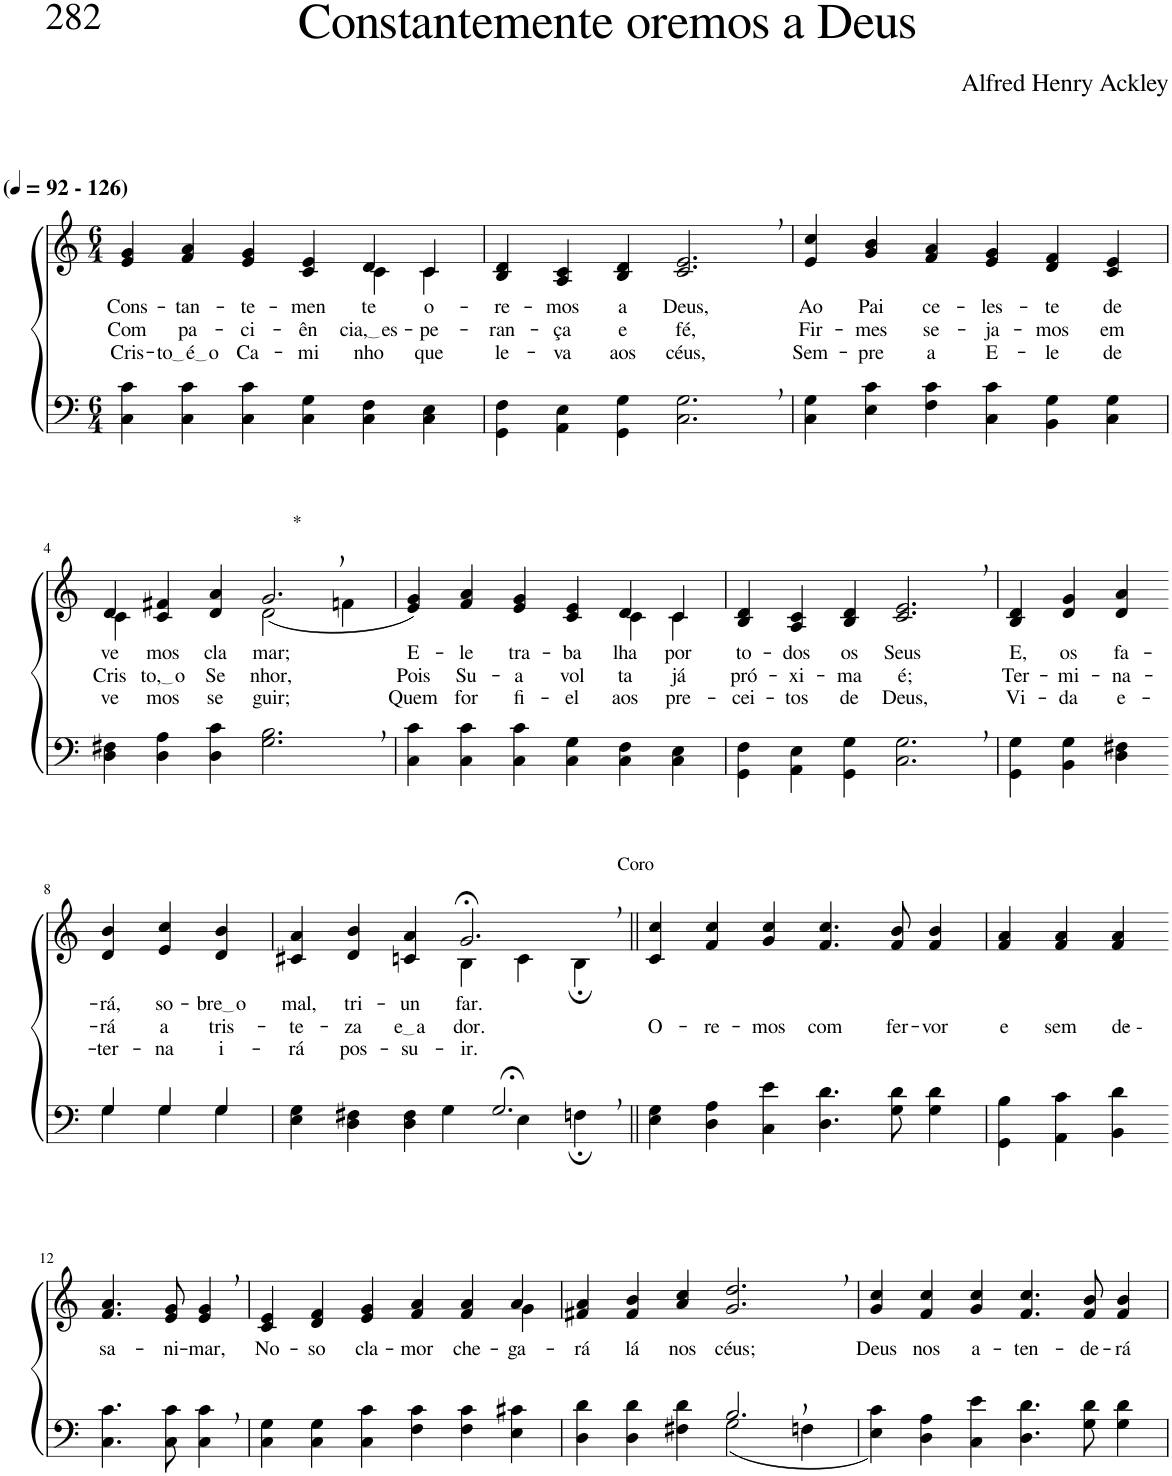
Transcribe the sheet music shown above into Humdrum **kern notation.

**kern	**kern	**text	**text	**text
*part2	*part1	*part1	*part1	*part1
*staff2	*staff1	*staff1	*staff1	*staff1
*I"Parte III e IV	*I"Parte I e II	*	*	*
*clefF4	*clefG2	*	*	*
*k[]	*k[]	*	*	*
*M6/4	*M6/4	*	*	*
*MM92	*MM92	*	*	*
=1	=1	=1	=1	=1
!	!LO:TX:a:B:t=(	!	!	!
!	!LO:TX:a:B:t=- 126)	!	!	!
!	!	!LO:LY:b	!LO:LY:b	!LO:LY:b
*	*^	*	*	*
4C\ 4c\	4e/ 4g/	1ryy	Cons-	Com	Cris-
!	!	!	!LO:LY:b	!LO:LY:b	!LO:LY:b
4C\ 4c\	4f/ 4a/	.	-tan-	pa-	to é o
!	!	!	!LO:LY:b	!LO:LY:b	!LO:LY:b
4C\ 4c\	4e/ 4g/	.	-te-	-ci-	Ca-
!	!	!	!LO:LY:b	!LO:LY:b	!LO:LY:b
4C\ 4G\	4c/ 4e/	.	-men-	-ên-	-mi-
!	!	!	!LO:LY:b	!LO:LY:b	!LO:LY:b
4C\ 4F\	4d/	4c\	-te	cia, es	-nho
!	!	!	!LO:LY:b	!LO:LY:b	!LO:LY:b
4C\ 4E\	4c/	4c\	o-	-pe-	que
=2	=2	=2	=2	=2	=2
!	!	!	!LO:LY:b	!LO:LY:b	!LO:LY:b
*	*v	*v	*	*	*
4GG\ 4F\	4B/ 4d/	-re-	ran-	le-
!	!	!LO:LY:b	!LO:LY:b	!LO:LY:b
4AA\ 4E\	4A/ 4c/	-mos	-ça	-va
!	!	!LO:LY:b	!LO:LY:b	!LO:LY:b
4GG\ 4G\	4B/ 4d/	a	e	aos
!	!	!LO:LY:b	!LO:LY:b	!LO:LY:b
2.C\, 2.G\,	2.c/, 2.e/,	Deus,	fé,	céus,
=3	=3	=3	=3	=3
!	!	!LO:LY:b	!LO:LY:b	!LO:LY:b
4C\ 4G\	4e/ 4cc/	Ao	Fir-	Sem-
!	!	!LO:LY:b	!LO:LY:b	!LO:LY:b
4E\ 4c\	4g/ 4b/	Pai	-mes	-pre
!	!	!LO:LY:b	!LO:LY:b	!LO:LY:b
4F\ 4c\	4f/ 4a/	ce-	se-	a
!	!	!LO:LY:b	!LO:LY:b	!LO:LY:b
4C\ 4c\	4e/ 4g/	-les-	-ja-	E-
!	!	!LO:LY:b	!LO:LY:b	!LO:LY:b
4BB\ 4G\	4d/ 4f/	-te	-mos	-le
!	!	!LO:LY:b	!LO:LY:b	!LO:LY:b
4C\ 4G\	4c/ 4e/	de-	em	de-
!!LO:LB:g=z
=4	=4	=4	=4	=4
*	*^	*	*	*
!	!	!	!LO:LY:b	!LO:LY:b	!LO:LY:b
*	*	*^	*	*	*
4D\ 4F#X\	4d/	4c\	2.ryy	-ve-	-Cris-	-ve-
!	!	!	!	!LO:LY:b	!LO:LY:b	!LO:LY:b
4D\ 4A\	4c/ 4f#X/	1ryy	.	-mos	to, o	-mos
!	!	!	!	!LO:LY:b	!LO:LY:b	!LO:LY:b
4D\ 4c\	4d/ 4a/	.	.	cla-	Se-	se-
!	!LO:TX:a:t=*	!	!	!	!	!
!	!	!	!	!LO:LY:b	!LO:LY:b	!LO:LY:b
2.G\, 2.B\,	2.g,/	.	(2d\	-mar;	-nhor,	-guir;
.	.	4ryy	4fn\	.	.	.
=5	=5	=5	=5	=5	=5	=5
!	!	!	!	!LO:LY:b	!LO:LY:b	!LO:LY:b
*	*	*v	*v	*	*	*
4C\ 4c\	4e/ 4g/)	1ryy	-E-	Pois	Quem
!	!	!	!LO:LY:b	!LO:LY:b	!LO:LY:b
4C\ 4c\	4f/ 4a/	.	-le	Su-	for
!	!	!	!LO:LY:b	!LO:LY:b	!LO:LY:b
4C\ 4c\	4e/ 4g/	.	tra-	-a	fi-
!	!	!	!LO:LY:b	!LO:LY:b	!LO:LY:b
4C\ 4G\	4c/ 4e/	.	-ba-	vol-	-el
!	!	!	!LO:LY:b	!LO:LY:b	!LO:LY:b
4C\ 4F\	4d/	4c\	-lha	-ta	aos
!	!	!	!LO:LY:b	!LO:LY:b	!LO:LY:b
4C\ 4E\	4c/	4c\	por	já	pre-
=6	=6	=6	=6	=6	=6
!	!	!	!LO:LY:b	!LO:LY:b	!LO:LY:b
*	*v	*v	*	*	*
4GG\ 4F\	4B/ 4d/	to-	pró-	-cei-
!	!	!LO:LY:b	!LO:LY:b	!LO:LY:b
4AA\ 4E\	4A/ 4c/	-dos	-xi-	-tos
!	!	!LO:LY:b	!LO:LY:b	!LO:LY:b
4GG\ 4G\	4B/ 4d/	os	-ma	de
!	!	!LO:LY:b	!LO:LY:b	!LO:LY:b
2.C\, 2.G\,	2.c/, 2.e/,	Seus	é;	Deus,
=7	=7	=7	=7	=7
!	!	!LO:LY:b	!LO:LY:b	!LO:LY:b
4GG\ 4G\	4B/ 4d/	E,	Ter-	Vi-
!	!	!LO:LY:b	!LO:LY:b	!LO:LY:b
4BB\ 4G\	4d/ 4g/	os	-mi-	-da
!	!	!LO:LY:b	!LO:LY:b	!LO:LY:b
4D\ 4F#X\	4d/ 4a/	fa-	-na-	e-
!!LO:LB:g=z
=8-	=8-	=8-	=8-	=8-
*^	*	*	*	*
!	!	!	!LO:LY:b	!LO:LY:b	!LO:LY:b
4G/	4G\	4d/ 4b/	-rá,	rá	-ter-
!	!	!	!LO:LY:b	!LO:LY:b	!LO:LY:b
4G/	4G\	4e/ 4cc/	so-	a	-na
!	!	!	!LO:LY:b	!LO:LY:b	!LO:LY:b
4G/	4G\	4d/ 4b/	bre o	tris-	i-
=9	=9	=9	=9	=9	=9
!	!	!	!LO:LY:b	!LO:LY:b	!LO:LY:b
*	*	*^	*	*	*
2.ryy	4E\ 4G\	4c#X/ 4a/	2.ryy	mal,	-te-	-rá
!	!	!	!	!LO:LY:b	!LO:LY:b	!LO:LY:b
.	4D\ 4F#X\	4d/ 4b/	.	tri-	-za	pos-
!	!	!	!	!LO:LY:b	!LO:LY:b	!LO:LY:b
.	4D\ 4F#\	4cn/ 4a/	.	-un-	e a	-su-
!	!	!	!	!	!LO:LY:b	!LO:LY:b
!	!	!	!	!LO:LY:b	!	!
2.G;<,/	4G\	2.g;<,/	4B\	far.	dor.	-ir.
.	4E\	.	4c\	.	.	.
!	!	!	!LO:TX:a:t=Coro	!	!	!
.	4Fn;\	.	4B;\	.	.	.
=10||	=10||	=10||	=10||	=10||	=10||	=10||
!	!	!	!	!	!LO:LY:b	!
*v	*v	*	*	*	*	*
*	*v	*v	*	*	*
4E\ 4G\	4c/ 4cc/	.	-O-	.
!	!	!	!LO:LY:b	!
4D\ 4A\	4f/ 4cc/	.	-re-	.
!	!	!	!LO:LY:b	!
4C\ 4e\	4g/ 4cc/	.	-mos	.
!	!	!	!LO:LY:b	!
4.D\ 4.d\	4.f/ 4.cc/	.	com	.
!	!	!	!LO:LY:b	!
8G\ 8d\	8f/ 8b/	.	fer-	.
!	!	!	!LO:LY:b	!
4G\ 4d\	4f/ 4b/	.	-vor	.
=11	=11	=11	=11	=11
!	!	!	!LO:LY:b	!
4GG\ 4B\	4f/ 4a/	.	e	.
!	!	!	!LO:LY:b	!
4AA\ 4c\	4f/ 4a/	.	sem	.
!	!	!	!LO:LY:b	!
4BB\ 4d\	4f/ 4a/	.	de --	.
!!LO:LB:g=z
=12-	=12-	=12-	=12-	=12-
!	!	!LO:LY:b	!	!
4.C\ 4.c\	4.f/ 4.a/	sa-	.	.
!	!	!LO:LY:b	!	!
8C\ 8c\	8e/ 8g/	-ni-	.	.
!	!	!LO:LY:b	!	!
4C\, 4c\,	4e/, 4g/,	-mar,	.	.
=13	=13	=13	=13	=13
!	!	!LO:LY:b	!	!
*	*^	*	*	*
4C\ 4G\	4c/ 4e/	4ryy	No-	.	.
!	!	!	!LO:LY:b	!	!
*	*v	*v	*	*	*
4C\ 4G\	4d/ 4f/	-so	.	.
!	!	!LO:LY:b	!	!
4C\ 4c\	4e/ 4g/	cla-	.	.
!	!	!LO:LY:b	!	!
4F\ 4c\	4f/ 4a/	-mor	.	.
!	!	!LO:LY:b	!	!
4F\ 4c\	4f/ 4a/	che-	.	.
!	!	!LO:LY:b	!	!
*	*^	*	*	*
4E\ 4c#X\	4a/	4g\	-ga-	.	.
=14	=14	=14	=14	=14	=14
*^	*	*	*	*	*
!	!	!	!	!LO:LY:b	!	!
*	*	*v	*v	*	*	*
2.ryy	4D\ 4d\	4f#X/ 4a/	-rá	.	.
!	!	!	!LO:LY:b	!	!
.	4D\ 4d\	4f#/ 4b/	lá	.	.
!	!	!	!LO:LY:b	!	!
.	4F#X\ 4d\	4a/ 4cc/	nos	.	.
!	!	!	!LO:LY:b	!	!
2.B,/	(2G\	2.g/, 2.dd/,	céus;	.	.
.	4Fn\	.	.	.	.
=15	=15	=15	=15	=15	=15
!	!	!	!LO:LY:b	!	!
*v	*v	*	*	*	*
4E\ 4c\)	4g/ 4cc/	Deus	.	.
!	!	!LO:LY:b	!	!
4D\ 4A\	4f/ 4cc/	nos	.	.
!	!	!LO:LY:b	!	!
4C\ 4e\	4g/ 4cc/	a-	.	.
!	!	!LO:LY:b	!	!
4.D\ 4.d\	4.f/ 4.cc/	-ten-	.	.
!	!	!LO:LY:b	!	!
8G\ 8d\	8f/ 8b/	-de-	.	.
!	!	!LO:LY:b	!	!
4G\ 4d\	4f/ 4b/	-rá	.	.
=	=	=	=	=
*-	*-	*-	*-	*-
